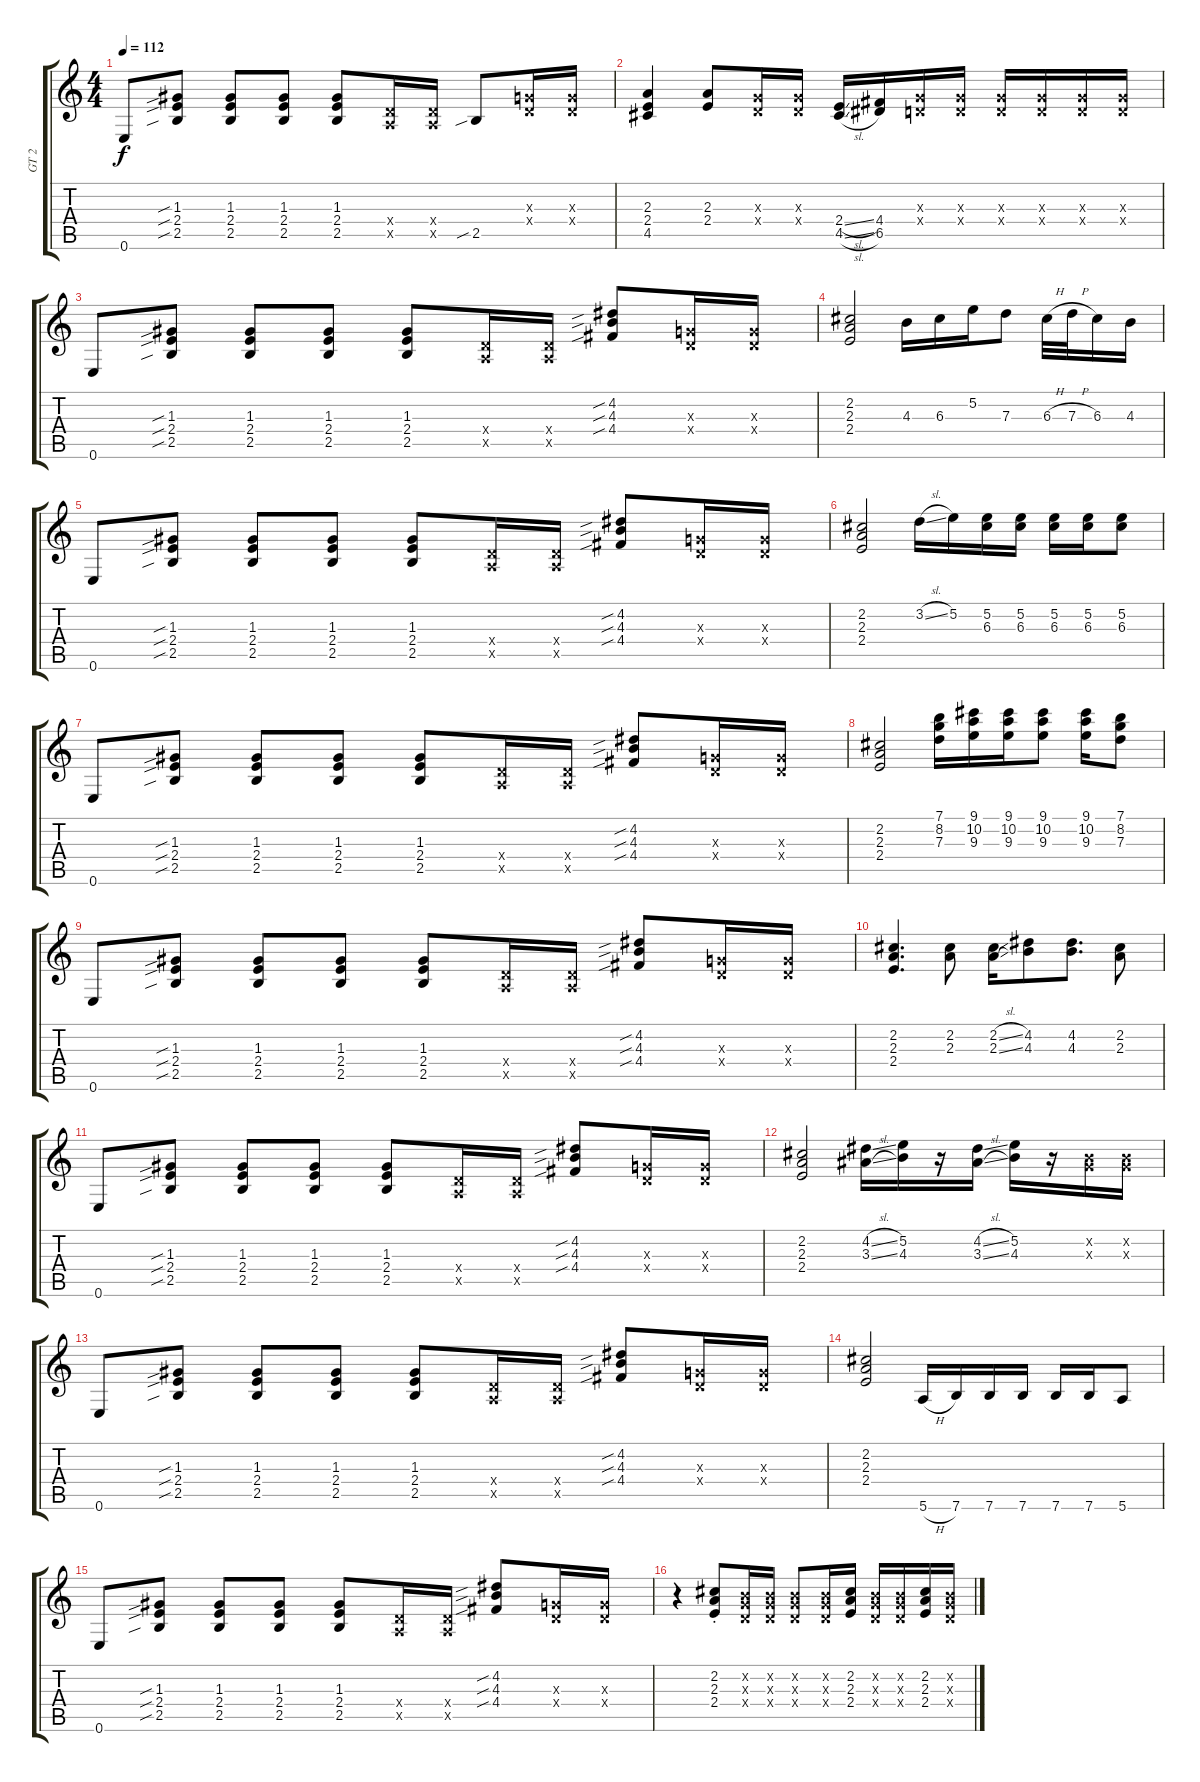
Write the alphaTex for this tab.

\track ("GT 2" "GT 2") {instrument overdrivenguitar}
\staff {score tabs}
\tuning (E4 B3 G3 D3 A2 E2) {hide}
\ts (4 4)
\tempo 112
\clef g2
\ks c
0.6.8{dy f} (1.3{sib} 2.4{sib} 2.5{sib}).8 (1.3 2.4 2.5).8 (1.3 2.4 2.5).8 (1.3 2.4 2.5).8 (0.4{x} 0.5{x}).16 (0.4{x} 0.5{x}).16 2.5{sib}.8 (0.3{x} 0.4{x}).16 (0.3{x} 0.4{x}).16 |
(2.3 2.4 4.5).4 (2.3 2.4).8 (0.3{x} 0.4{x}).16 (0.3{x} 0.4{x}).16 (2.4{sl} 4.5{sl}).16 (4.4 6.5).16 (0.3{x} 0.4{x}).16 (0.3{x} 0.4{x}).16 (0.3{x} 0.4{x}).16 (0.3{x} 0.4{x}).16 (0.3{x} 0.4{x}).16 (0.3{x} 0.4{x}).16 |
0.6.8 (1.3{sib} 2.4{sib} 2.5{sib}).8 (1.3 2.4 2.5).8 (1.3 2.4 2.5).8 (1.3 2.4 2.5).8 (0.4{x} 0.5{x}).16 (0.4{x} 0.5{x}).16 (4.2{sib} 4.3{sib} 4.4{sib}).8 (0.3{x} 0.4{x}).16 (0.3{x} 0.4{x}).16 |
(2.2 2.3 2.4).2 4.3.16 6.3.16 5.2.16 7.3.8 6.3{h}.32 7.3{h}.32 6.3.16 4.3.16 |
0.6.8 (1.3{sib} 2.4{sib} 2.5{sib}).8 (1.3 2.4 2.5).8 (1.3 2.4 2.5).8 (1.3 2.4 2.5).8 (0.4{x} 0.5{x}).16 (0.4{x} 0.5{x}).16 (4.2{sib} 4.3{sib} 4.4{sib}).8 (0.3{x} 0.4{x}).16 (0.3{x} 0.4{x}).16 |
(2.2 2.3 2.4).2 3.2{sl}.16 5.2.16 (5.2 6.3).16 (5.2 6.3).16 (5.2 6.3).16 (5.2 6.3).16 (5.2 6.3).8 |
0.6.8 (1.3{sib} 2.4{sib} 2.5{sib}).8 (1.3 2.4 2.5).8 (1.3 2.4 2.5).8 (1.3 2.4 2.5).8 (0.4{x} 0.5{x}).16 (0.4{x} 0.5{x}).16 (4.2{sib} 4.3{sib} 4.4{sib}).8 (0.3{x} 0.4{x}).16 (0.3{x} 0.4{x}).16 |
(2.2 2.3 2.4).2 (7.1 8.2 7.3).16 (9.1 10.2 9.3).16 (9.1 10.2 9.3).16 (9.1 10.2 9.3).8 (9.1 10.2 9.3).16 (7.1 8.2 7.3).8 |
0.6.8 (1.3{sib} 2.4{sib} 2.5{sib}).8 (1.3 2.4 2.5).8 (1.3 2.4 2.5).8 (1.3 2.4 2.5).8 (0.4{x} 0.5{x}).16 (0.4{x} 0.5{x}).16 (4.2{sib} 4.3{sib} 4.4{sib}).8 (0.3{x} 0.4{x}).16 (0.3{x} 0.4{x}).16 |
(2.2 2.3 2.4).4{d} (2.2 2.3).8 (2.2{sl} 2.3{sl}).16 (4.2 4.3).8 (4.2 4.3).8{d} (2.2 2.3).8 |
0.6.8 (1.3{sib} 2.4{sib} 2.5{sib}).8 (1.3 2.4 2.5).8 (1.3 2.4 2.5).8 (1.3 2.4 2.5).8 (0.4{x} 0.5{x}).16 (0.4{x} 0.5{x}).16 (4.2{sib} 4.3{sib} 4.4{sib}).8 (0.3{x} 0.4{x}).16 (0.3{x} 0.4{x}).16 |
(2.2 2.3 2.4).2 (4.2{sl} 3.3{sl}).16 (5.2 4.3).16 r.16 (4.2{sl} 3.3{sl}).16 (5.2 4.3).16 r.16 (0.2{x} 0.3{x}).16 (0.2{x} 0.3{x}).16 |
0.6.8 (1.3{sib} 2.4{sib} 2.5{sib}).8 (1.3 2.4 2.5).8 (1.3 2.4 2.5).8 (1.3 2.4 2.5).8 (0.4{x} 0.5{x}).16 (0.4{x} 0.5{x}).16 (4.2{sib} 4.3{sib} 4.4{sib}).8 (0.3{x} 0.4{x}).16 (0.3{x} 0.4{x}).16 |
(2.2 2.3 2.4).2 5.6{h}.16 7.6.16 7.6.16 7.6.16 7.6.16 7.6.16 5.6.8 |
0.6.8 (1.3{sib} 2.4{sib} 2.5{sib}).8 (1.3 2.4 2.5).8 (1.3 2.4 2.5).8 (1.3 2.4 2.5).8 (0.4{x} 0.5{x}).16 (0.4{x} 0.5{x}).16 (4.2{sib} 4.3{sib} 4.4{sib}).8 (0.3{x} 0.4{x}).16 (0.3{x} 0.4{x}).16 |
r.4 (2.2{st} 2.3{st} 2.4{st}).8 (0.2{x} 0.3{x} 0.4{x}).16 (0.2{x} 0.3{x} 0.4{x}).16 (0.2{x} 0.3{x} 0.4{x}).8 (0.2{x} 0.3{x} 0.4{x}).16 (2.2 2.3 2.4).16 (0.2{x} 0.3{x} 0.4{x}).16 (0.2{x} 0.3{x} 0.4{x}).16 (2.2 2.3 2.4).16 (0.2{x} 0.3{x} 0.4{x}).16
